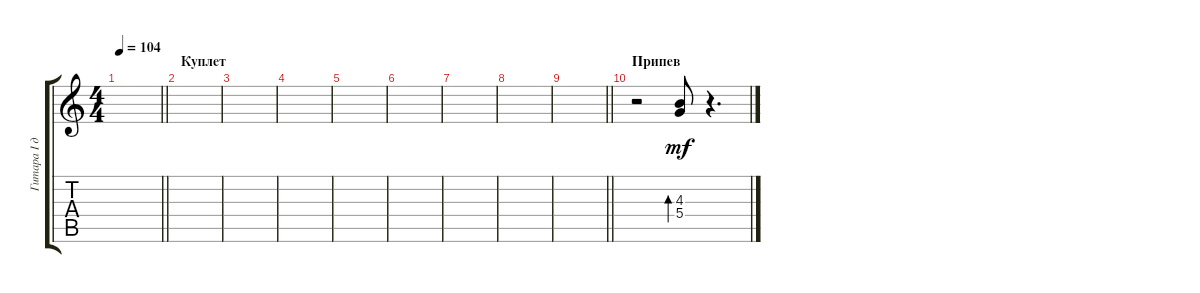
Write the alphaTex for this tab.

\track ("Гитара I дилей п" "Гитара I д") {instrument electricguitarmuted}
\staff {score tabs}
\tuning (E4 B3 G3 D3 A2 E2) {hide}
\ts (4 4)
\tempo 104
\clef g2
\barLineRight lightlight
\ks c
|
\section ("" "Куплет")
|
|
|
|
|
|
|
\barLineRight lightlight
|
\section ("" "Припев")
r.2{instrument overdrivenguitar} (4.3 5.4).8{bd 60 dy mf} r.4{d}
